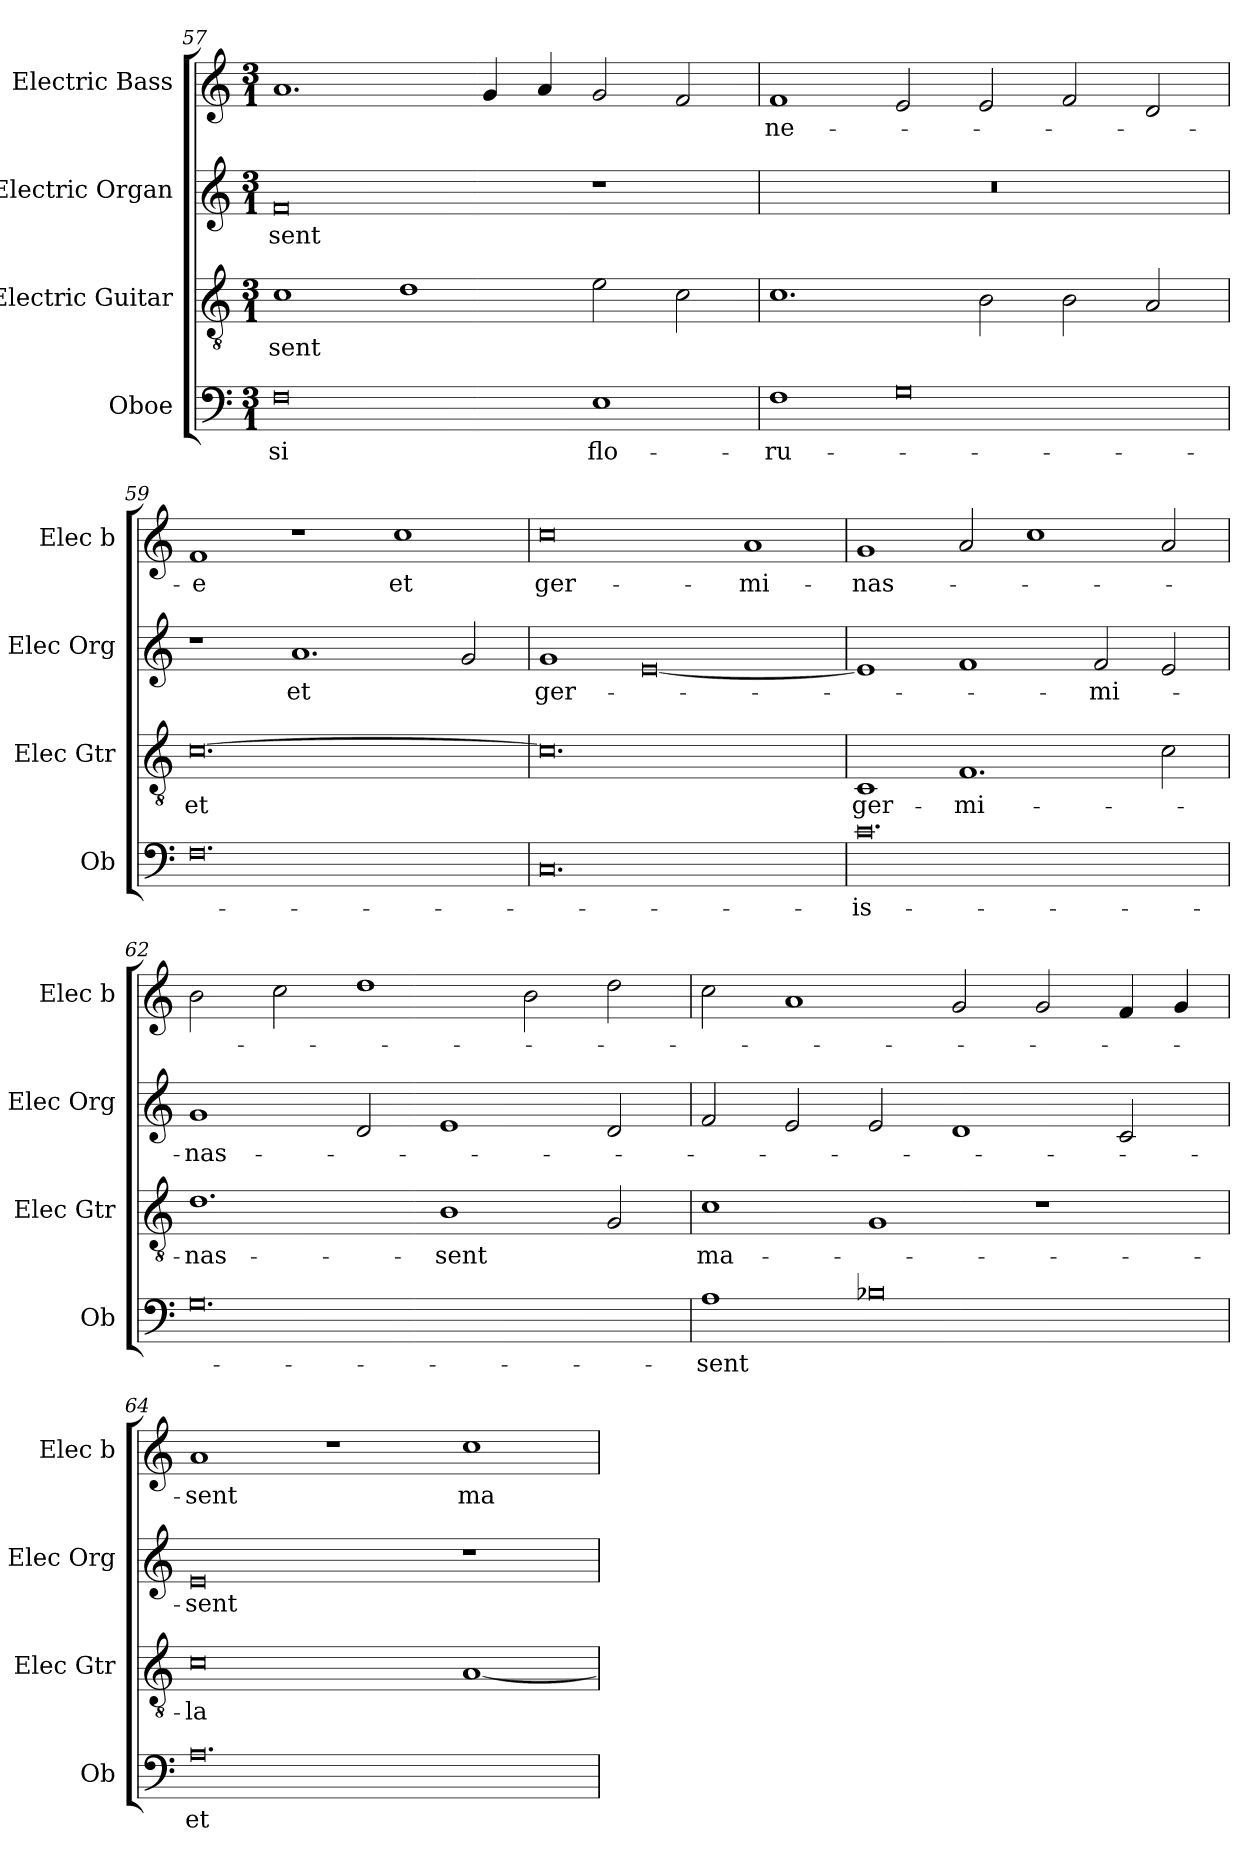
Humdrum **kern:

**kern	**text	**kern	**text	**kern	**text	**kern	**text
*part4	*part4	*part3	*part3	*part2	*part2	*part1	*part1
*staff4	*staff4	*staff3	*staff3	*staff2	*staff2	*staff1	*staff1
*I"Oboe	*	*I"Electric Guitar	*	*I"Electric Organ	*	*I"Electric Bass	*
*I'Ob	*	*I'Elec Gtr	*	*I'Elec Org	*	*I'Elec b	*
!!LO:LB:g=z
*clefF4	*	*clefGv2	*	*clefG2	*	*clefG2	*
*M3/1	*	*M3/1	*	*M3/1	*	*M3/1	*
=57	=57	=57	=57	=57	=57	=57	=57
!	!LO:LY:b	!	!LO:LY:b	!	!LO:LY:b	!	!
0F	si	1c	-sent	0f	-sent	1.a	.
.	.	1d	.	.	.	.	.
.	.	.	.	.	.	4g/	.
.	.	.	.	.	.	4a/	.
!	!LO:LY:b	!	!	!	!	!	!
1E	flo-	2e\	.	1r	.	2g/	.
.	.	2c\	.	.	.	2f/	.
!!LO:PB:g=z
=58	=58	=58	=58	=58	=58	=58	=58
!	!LO:LY:b	!	!	!	!	!	!LO:LY:b
1F	-ru-	1.c	.	0.r	.	1f	-ne-
0G	.	.	.	.	.	2e/	.
.	.	2B\	.	.	.	2e/	.
.	.	2B\	.	.	.	2f/	.
.	.	2A/	.	.	.	2d/	.
=59	=59	=59	=59	=59	=59	=59	=59
!	!	!	!LO:LY:b	!	!	!	!LO:LY:b
0.F	.	[0.c	et	1r	.	1f	-e
!	!	!	!	!	!LO:LY:b	!	!
.	.	.	.	1.a	et	1r	.
!	!	!	!	!	!	!	!LO:LY:b
.	.	.	.	.	.	1cc	et
.	.	.	.	2g/	.	.	.
=60	=60	=60	=60	=60	=60	=60	=60
!	!	!	!	!	!LO:LY:b	!	!LO:LY:b
0.C	.	0.c]	.	1g	ger-	0cc	ger-
.	.	.	.	[0e	.	.	.
!	!	!	!	!	!	!	!LO:LY:b
.	.	.	.	.	.	1a	-mi-
=61	=61	=61	=61	=61	=61	=61	=61
!	!LO:LY:b	!	!LO:LY:b	!	!	!	!LO:LY:b
0.c	-is-	1C	ger-	1e]	.	1g	-nas-
!	!	!	!LO:LY:b	!	!	!	!
.	.	1.F	-mi-	1f	.	2a/	.
.	.	.	.	.	.	1cc	.
!	!	!	!	!	!LO:LY:b	!	!
.	.	.	.	2f/	-mi-	.	.
.	.	2c\	.	2e/	.	2a/	.
=62	=62	=62	=62	=62	=62	=62	=62
!	!	!	!LO:LY:b	!	!LO:LY:b	!	!
0.G	.	1.d	-nas-	1g	-nas-	2b\	.
.	.	.	.	.	.	2cc\	.
.	.	.	.	2d/	.	1dd	.
!	!	!	!LO:LY:b	!	!	!	!
.	.	1B	-sent	1e	.	.	.
.	.	.	.	.	.	2b\	.
.	.	2G/	.	2d/	.	2dd\	.
!!LO:LB:g=z
=63	=63	=63	=63	=63	=63	=63	=63
!	!LO:LY:b	!	!LO:LY:b	!	!	!	!
1A	-sent	1c	ma-	2f/	.	2cc\	.
.	.	.	.	2e/	.	1a	.
0B-X	.	1G	.	2e/	.	.	.
.	.	.	.	1d	.	2g/	.
.	.	1r	.	.	.	2g/	.
.	.	.	.	2c/	.	4f/	.
.	.	.	.	.	.	4g/	.
=64	=64	=64	=64	=64	=64	=64	=64
!	!LO:LY:b	!	!LO:LY:b	!	!LO:LY:b	!	!LO:LY:b
0.A	et	0c	-la	0e	-sent	1a	-sent
.	.	.	.	.	.	1r	.
!	!	!	!	!	!	!	!LO:LY:b
.	.	[1A	.	1r	.	1cc	ma-
=	=	=	=	=	=	=	=
*-	*-	*-	*-	*-	*-	*-	*-
